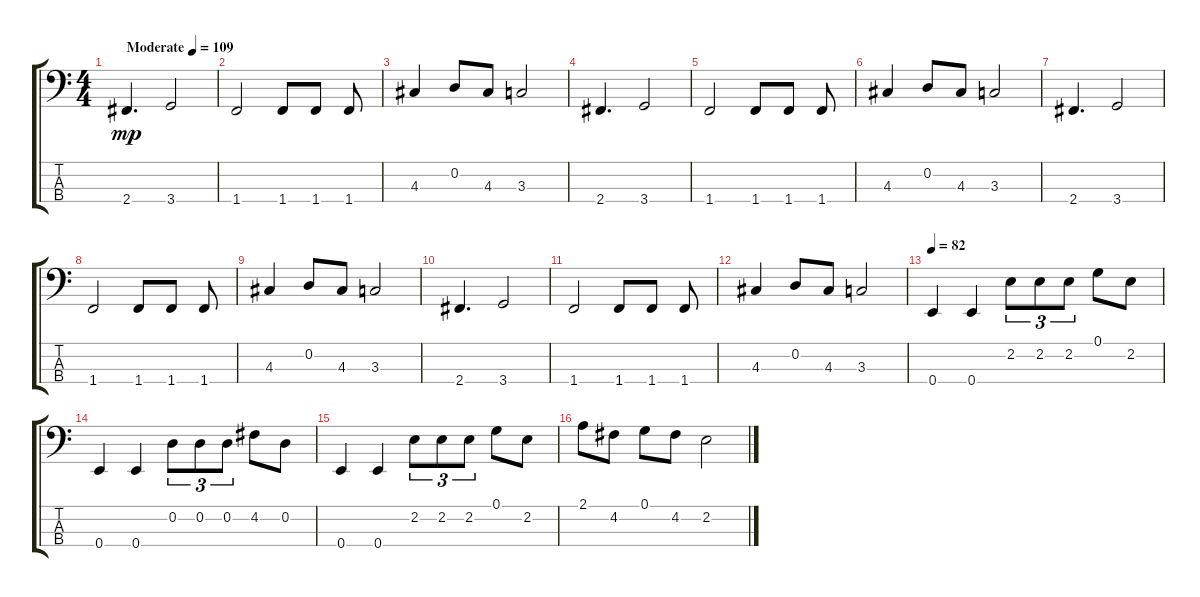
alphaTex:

\track "" {instrument electricbasspick}
\staff {score tabs}
\tuning (G2 D2 A1 E1) {hide}
\ts (4 4)
\tempo (109 "Moderate")
\clef f4
\ks c
2.4.4{d dy mp instrument electricbasspick} 3.4.2 |
1.4.2 1.4.8 1.4.8 1.4.8 |
4.3.4 0.2.8 4.3.8 3.3.2 |
2.4.4{d} 3.4.2 |
1.4.2 1.4.8 1.4.8 1.4.8 |
4.3.4 0.2.8 4.3.8 3.3.2 |
2.4.4{d} 3.4.2 |
1.4.2 1.4.8 1.4.8 1.4.8 |
4.3.4 0.2.8 4.3.8 3.3.2 |
2.4.4{d} 3.4.2 |
1.4.2 1.4.8 1.4.8 1.4.8 |
4.3.4 0.2.8 4.3.8 3.3.2 |
\tempo 82
0.4.4 0.4.4 2.2.8{tu (3 2)} 2.2.8{tu (3 2)} 2.2.8{tu (3 2)} 0.1.8 2.2.8 |
0.4.4 0.4.4 0.2.8{tu (3 2)} 0.2.8{tu (3 2)} 0.2.8{tu (3 2)} 4.2.8 0.2.8 |
0.4.4 0.4.4 2.2.8{tu (3 2)} 2.2.8{tu (3 2)} 2.2.8{tu (3 2)} 0.1.8 2.2.8 |
2.1.8 4.2.8 0.1.8 4.2.8 2.2.2
